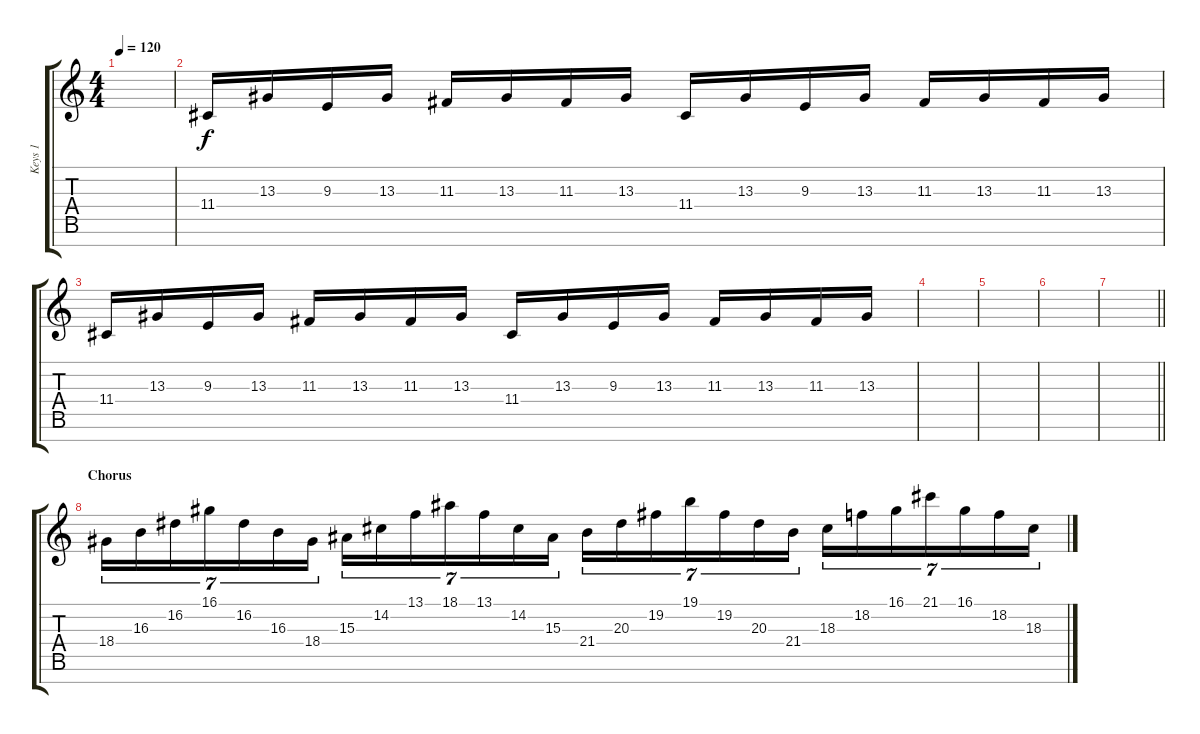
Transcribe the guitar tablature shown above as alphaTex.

\track ("Keys 1" "Keys 1") {instrument lead1square}
\staff {score tabs}
\tuning (E4 B3 G3 D3 A2 E2 B1) {hide}
\ts (4 4)
\tempo 120
\clef g2
\ks c
|
11.4.16{instrument harpsichord} 13.3.16 9.3.16 13.3.16 11.3.16 13.3.16 11.3.16 13.3.16 11.4.16 13.3.16 9.3.16 13.3.16 11.3.16 13.3.16 11.3.16 13.3.16 |
11.4.16 13.3.16 9.3.16 13.3.16 11.3.16 13.3.16 11.3.16 13.3.16 11.4.16 13.3.16 9.3.16 13.3.16 11.3.16 13.3.16 11.3.16 13.3.16 |
|
|
|
\barLineRight lightlight
|
\section ("" "Chorus")
18.4.16{tu (7 4) instrument lead1square} 16.3.16{tu (7 4)} 16.2.16{tu (7 4)} 16.1.16{tu (7 4)} 16.2.16{tu (7 4)} 16.3.16{tu (7 4)} 18.4.16{tu (7 4)} 15.3.16{tu (7 4)} 14.2.16{tu (7 4)} 13.1.16{tu (7 4)} 18.1.16{tu (7 4)} 13.1.16{tu (7 4)} 14.2.16{tu (7 4)} 15.3.16{tu (7 4)} 21.4.16{tu (7 4)} 20.3.16{tu (7 4)} 19.2.16{tu (7 4)} 19.1.16{tu (7 4)} 19.2.16{tu (7 4)} 20.3.16{tu (7 4)} 21.4.16{tu (7 4)} 18.3.16{tu (7 4)} 18.2.16{tu (7 4)} 16.1.16{tu (7 4)} 21.1.16{tu (7 4)} 16.1.16{tu (7 4)} 18.2.16{tu (7 4)} 18.3.16{tu (7 4)}
